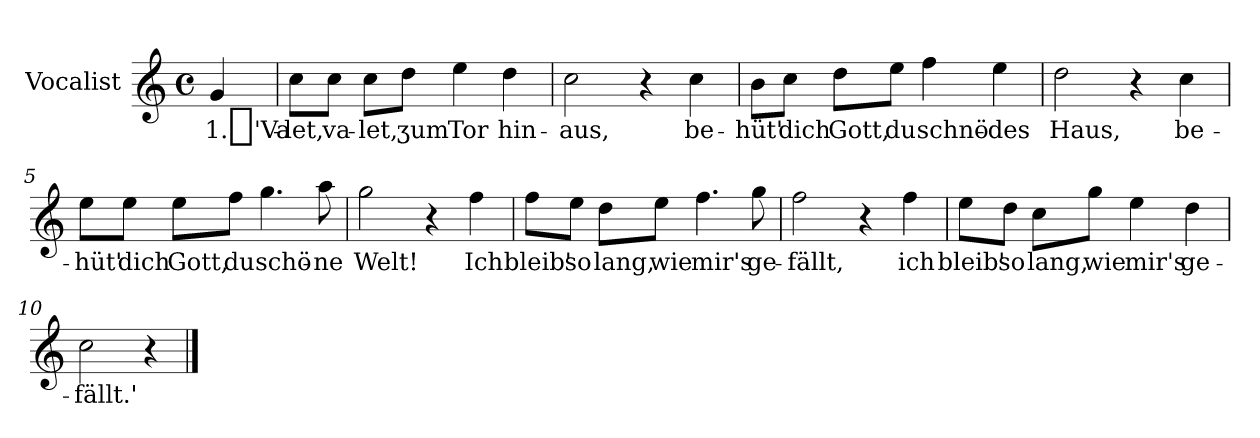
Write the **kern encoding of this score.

**kern	**text
*part1	*part1
*staff1	*staff1
*I"Vocalist	*
*k[]	*
*C:	*
*M4/4	*
*met(c)	*
=	=
4g	1._'Va-
=1	=1
8ccL	-let,
8ccJ	va-
8ccL	-let,
8ddJ	ʒum
4ee	Tor
4dd	hin-
=2	=2
2cc	-aus,
4r	.
4cc	be-
=3	=3
8bL	-hüt'
8ccJ	dich
8ddL	Gott,
8eeJ	du
4ff	schnö-
4ee	-des
=4	=4
2dd	Haus,
4r	.
4cc	be-
=5	=5
8eeL	-hüt'
8eeJ	dich
8eeL	Gott,
8ffJ	du
4.gg	schö-
8aa	-ne
=6	=6
2gg	Welt!
4r	.
4ff	Ich
=7	=7
8ffL	bleib'
8eeJ	so
8ddL	lang,
8eeJ	wie
4.ff	mir's
8gg	ge-
=8	=8
2ff	-fällt,
4r	.
4ff	ich
=9	=9
8eeL	bleib'
8ddJ	so
8ccL	lang,
8ggJ	wie
4ee	mir's
4dd	ge-
=10	=10
2cc	-fällt.'
4r	.
==	==
*-	*-
